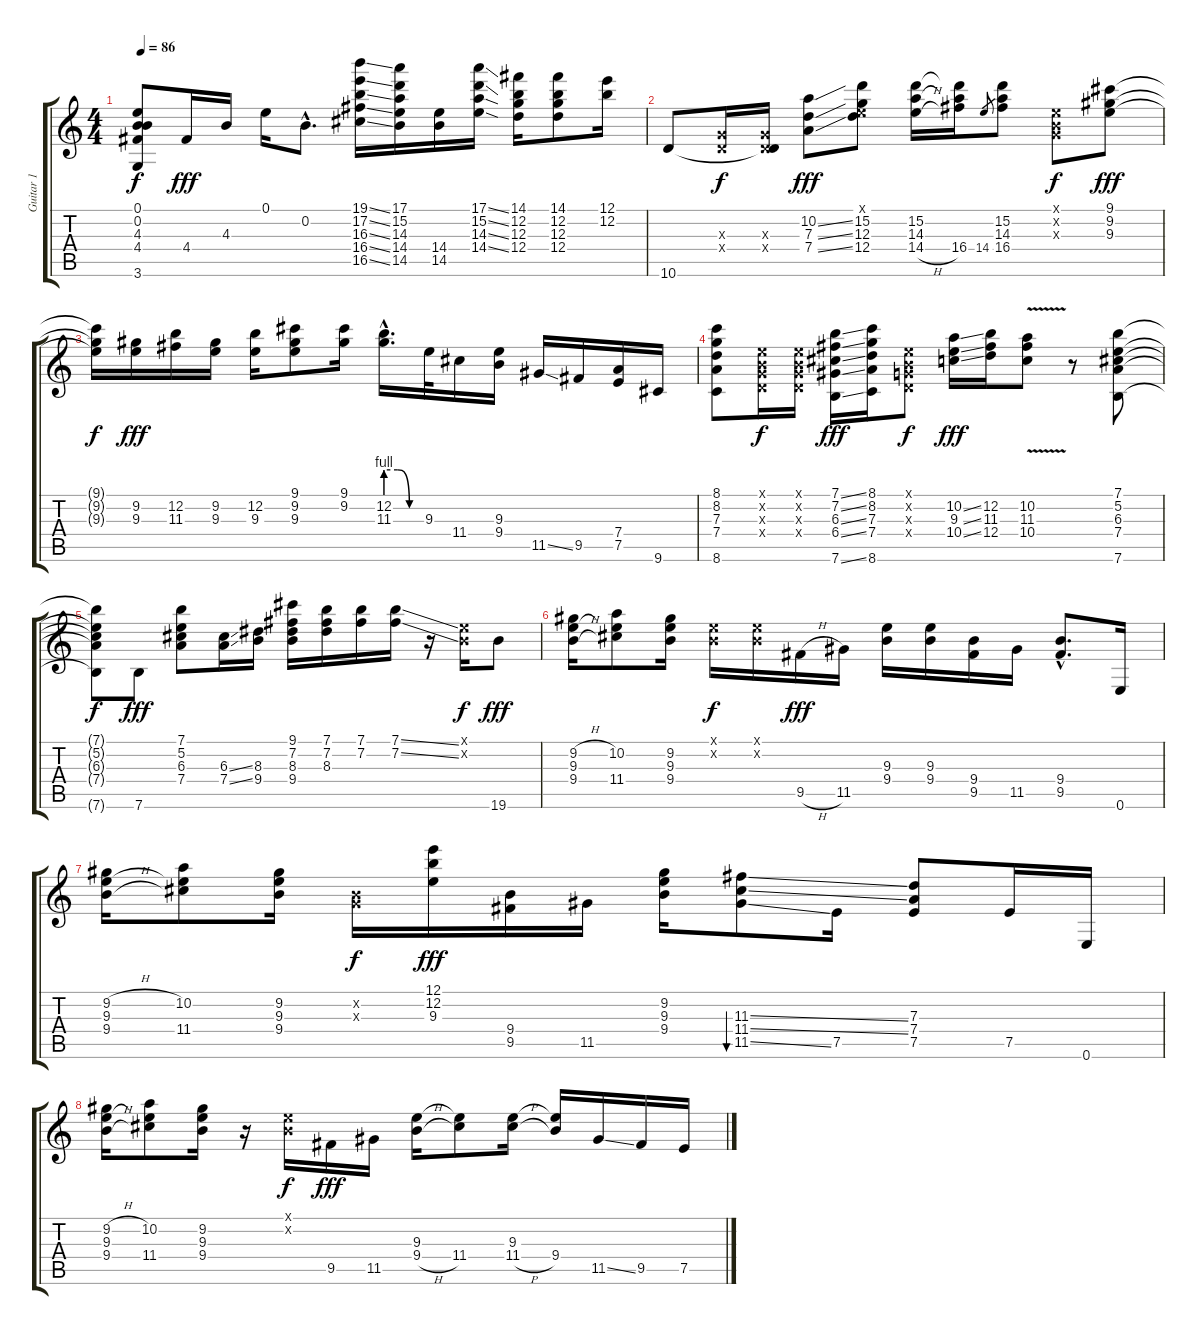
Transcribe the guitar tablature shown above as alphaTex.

\track ("Guitar 1" "Guitar 1") {instrument electricguitarclean}
\staff {score tabs}
\tuning (E4 B3 G3 D3 A2 E2) {hide}
\ts (4 4)
\tempo 86
\clef g2
\ks c
(0.1{t} 0.2{t} 4.3{t} 4.4{t} 3.6{t}).8{dy f} 4.4.16{dy fff} 4.3.16 0.1.16 0.2{hac}.8{d} (19.1{ss} 17.2{ss} 16.3{ss} 16.4{ss} 16.5{ss}).16 (17.1 15.2 14.3 14.4 14.5).16 (14.4 14.5).16 (17.1{ss} 15.2{ss} 14.3{ss} 14.4{ss}).16 (14.1 12.2 12.3 12.4).16 (14.1 12.2 12.3 12.4).8 (12.1 12.2).16 |
10.6.8 (0.3{x} 0.4{x}).16{dy f} (0.3{x} 0.4{x} 10.6{t}).16 (10.2{ss} 7.3{ss} 7.4{ss}).8{dy fff} (0.1{x} 15.2 12.3 12.4).8 (15.2 14.3 14.4{h}).16 (15.2{t} 14.3{t} 16.4).16 14.4.8{gr} (15.2 14.3 16.4).8 (0.1{x} 0.2{x} 0.3{x}).8{dy f} (9.1 9.2 9.3).8{dy fff} |
(9.1{t} 9.2{t} 9.3{t}).16{dy f} (9.2 9.3).16{dy fff} (12.2 11.3).16 (9.2 9.3).16 (12.2 9.3).16 (9.1 9.2 9.3).8 (9.1 9.2).16 (12.2{hac} 11.3{be (custom 0 4 20 4 40 0 60 0) hac}).16{d} 9.3.32 11.4.16 (9.3 9.4).16 11.5{ss}.16 9.5.16 (7.4 7.5).16 9.6.16 |
(8.1 8.2 7.3 7.4 8.6).8 (0.1{x} 0.2{x} 0.3{x} 0.4{x}).16{dy f} (0.1{x} 0.2{x} 0.3{x} 0.4{x}).16 (7.1{ss} 7.2{ss} 6.3{ss} 6.4{ss} 7.6{ss}).16{dy fff} (8.1 8.2 7.3 7.4 8.6).16 (0.1{x} 0.2{x} 0.3{x} 0.4{x}).8{dy f} (10.2{ss} 9.3{ss} 10.4{ss}).16{dy fff} (12.2 11.3 12.4).16 (10.2{v} 11.3{v} 10.4{v}).8 r.8 (7.1 5.2 6.3 7.4 7.6).8 |
(7.1{t} 5.2{t} 6.3{t} 7.4{t} 7.6{t}).8{dy f} 7.6.8{dy fff} (7.1 5.2 6.3 7.4).8 (6.3{ss} 7.4{ss}).16 (8.3 9.4).16 (9.1 7.2 8.3 9.4).16 (7.1 7.2 8.3).16 (7.1 7.2).16 (7.1{ss} 7.2{ss}).16 r.16 (0.1{x} 0.2{x}).16{dy f} 19.6.8{dy fff} |
(9.2{h} 9.3 9.4{h}).16 (10.2 9.3{t} 11.4).8 (9.2 9.3 9.4).16 (0.1{x} 0.2{x}).16{dy f} (0.1{x} 0.2{x}).16 9.5{h}.16{dy fff} 11.5.16 (9.3 9.4).16 (9.3 9.4).16 (9.4 9.5).16 11.5.16 (9.4{hac} 9.5{hac}).8{d} 0.6.16 |
(9.2{h} 9.3 9.4{h}).16 (10.2 9.3{t} 11.4).8 (9.2 9.3 9.4).16 (0.2{x} 0.3{x}).16{dy f} (12.1 12.2 9.3).16{dy fff} (9.4 9.5).16 11.5.16 (9.2 9.3 9.4).16 (11.3{ss} 11.4{ss} 11.5{ss}).8{bu 120} 7.5.16 (7.3 7.4 7.5).8 7.5.16 0.6.16 |
(9.2{h} 9.3 9.4{h}).16 (10.2 9.3{t} 11.4).8 (9.2 9.3 9.4).16 r.16 (0.1{x} 0.2{x}).16{dy f} 9.5.16{dy fff} 11.5.16 (9.3 9.4{h}).16 (9.3{t} 11.4).8 (9.3 11.4{h}).16 (9.3{t} 9.4).16 11.5{ss}.16 9.5.16 7.5.16
